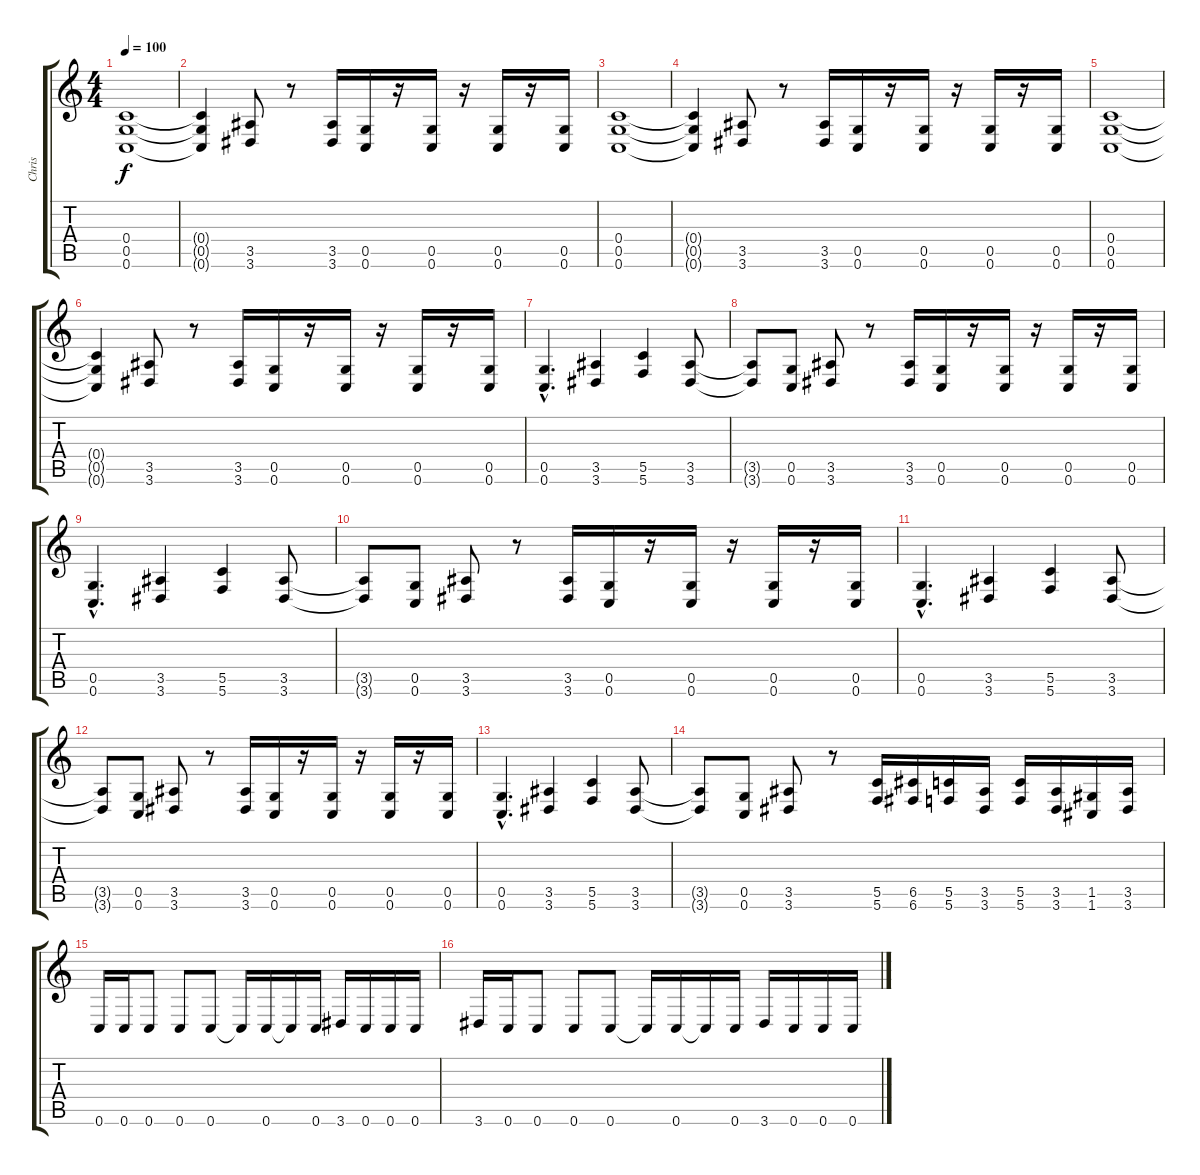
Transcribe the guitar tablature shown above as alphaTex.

\track ("Chris" "Chris") {instrument distortionguitar}
\staff {score tabs}
\tuning (D4 A3 F3 C3 G2 C2) {hide}
\ts (4 4)
\tempo 100
\clef g2
\ks c
(0.4 0.5 0.6).1{dy f} |
(0.4{t} 0.5{t} 0.6{t}).4 (3.5 3.6).8 r.8 (3.5 3.6).16 (0.5 0.6).16 r.16 (0.5 0.6).16 r.16 (0.5 0.6).16 r.16 (0.5 0.6).16 |
(0.4 0.5 0.6).1 |
(0.4{t} 0.5{t} 0.6{t}).4 (3.5 3.6).8 r.8 (3.5 3.6).16 (0.5 0.6).16 r.16 (0.5 0.6).16 r.16 (0.5 0.6).16 r.16 (0.5 0.6).16 |
(0.4 0.5 0.6).1 |
(0.4{t} 0.5{t} 0.6{t}).4 (3.5 3.6).8 r.8 (3.5 3.6).16 (0.5 0.6).16 r.16 (0.5 0.6).16 r.16 (0.5 0.6).16 r.16 (0.5 0.6).16 |
(0.5{hac} 0.6{hac}).4{d} (3.5 3.6).4 (5.5 5.6).4 (3.5 3.6).8 |
(3.5{t} 3.6{t}).8 (0.5 0.6).8 (3.5 3.6).8 r.8 (3.5 3.6).16 (0.5 0.6).16 r.16 (0.5 0.6).16 r.16 (0.5 0.6).16 r.16 (0.5 0.6).16 |
(0.5{hac} 0.6{hac}).4{d} (3.5 3.6).4 (5.5 5.6).4 (3.5 3.6).8 |
(3.5{t} 3.6{t}).8 (0.5 0.6).8 (3.5 3.6).8 r.8 (3.5 3.6).16 (0.5 0.6).16 r.16 (0.5 0.6).16 r.16 (0.5 0.6).16 r.16 (0.5 0.6).16 |
(0.5{hac} 0.6{hac}).4{d} (3.5 3.6).4 (5.5 5.6).4 (3.5 3.6).8 |
(3.5{t} 3.6{t}).8 (0.5 0.6).8 (3.5 3.6).8 r.8 (3.5 3.6).16 (0.5 0.6).16 r.16 (0.5 0.6).16 r.16 (0.5 0.6).16 r.16 (0.5 0.6).16 |
(0.5{hac} 0.6{hac}).4{d} (3.5 3.6).4 (5.5 5.6).4 (3.5 3.6).8 |
(3.5{t} 3.6{t}).8 (0.5 0.6).8 (3.5 3.6).8 r.8 (5.5 5.6).16 (6.5 6.6).16 (5.5 5.6).16 (3.5 3.6).16 (5.5 5.6).16 (3.5 3.6).16 (1.5 1.6).16 (3.5 3.6).16 |
0.6.16 0.6.16 0.6.8 0.6.8 0.6.8 0.6{t}.16 0.6.16 0.6{t}.16 0.6.16 3.6.16 0.6.16 0.6.16 0.6.16 |
3.6.16 0.6.16 0.6.8 0.6.8 0.6.8 0.6{t}.16 0.6.16 0.6{t}.16 0.6.16 3.6.16 0.6.16 0.6.16 0.6.16
